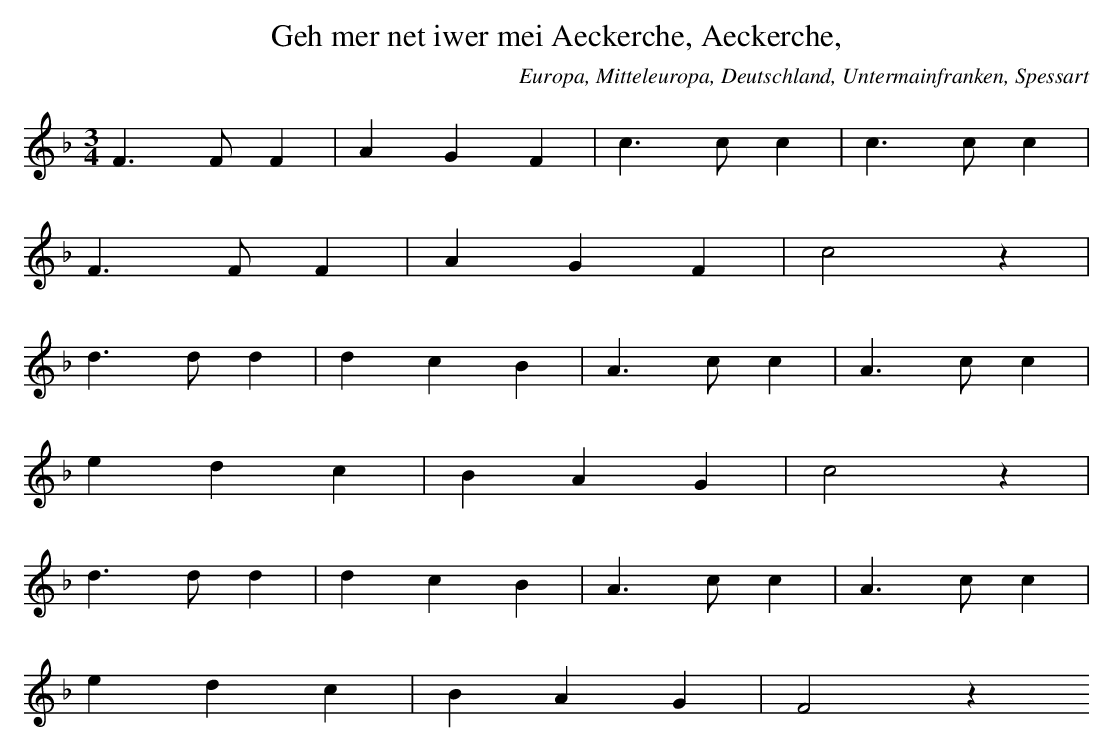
X:1
T: Geh mer net iwer mei Aeckerche, Aeckerche,
O: Europa, Mitteleuropa, Deutschland, Untermainfranken, Spessart
M: 3/4
L: 1/8
K: F
F3FF2 | A2G2F2 | c3cc2 | c3cc2 |
F3FF2 | A2G2F2 | c4z2 |
d3dd2 | d2c2B2 | A3cc2 | A3cc2 |
e2d2c2 | B2A2G2 | c4z2 |
d3dd2 | d2c2B2 | A3cc2 | A3cc2 |
e2d2c2 | B2A2G2 | F4z2
